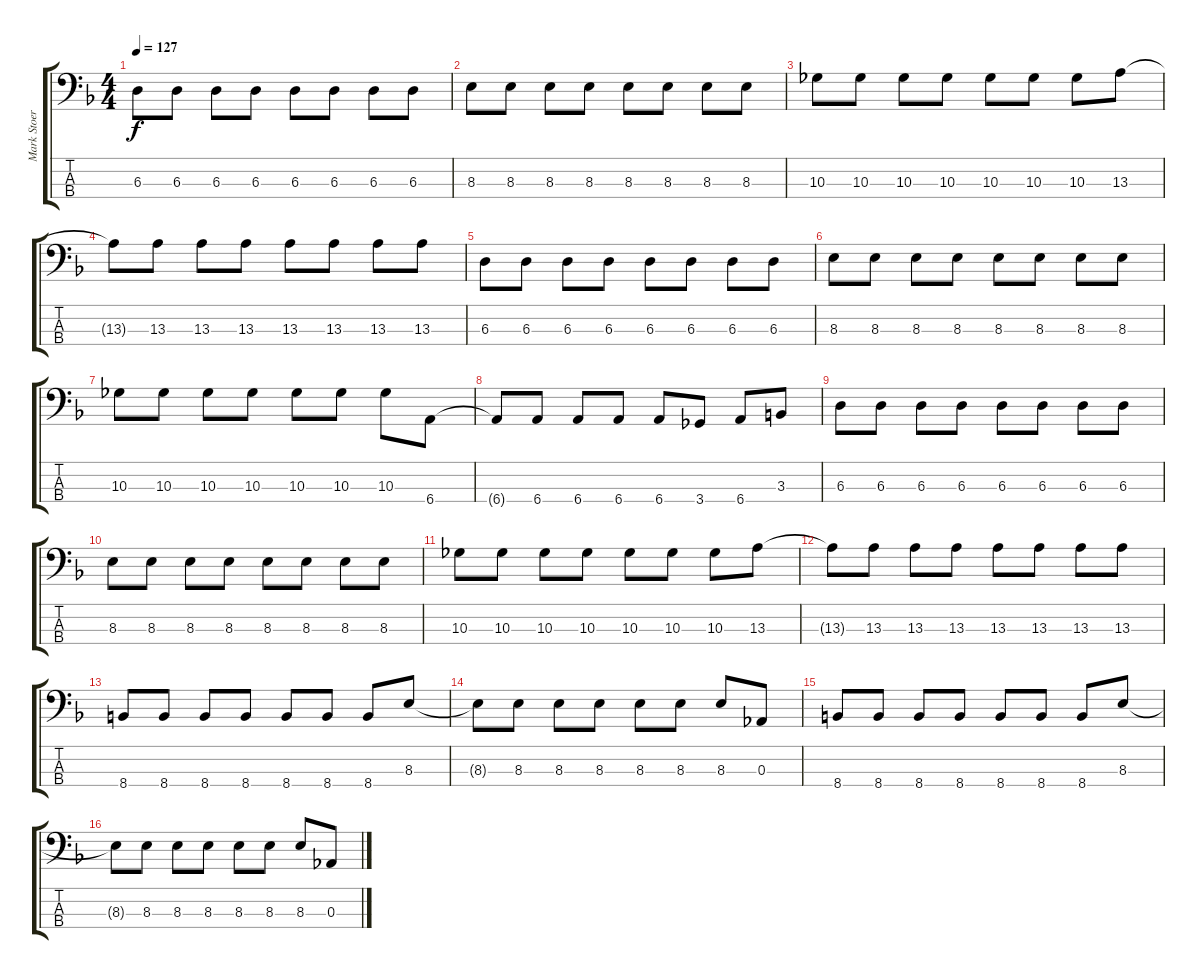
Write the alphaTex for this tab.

\track ("Mark Stoermer" "Mark Stoer") {instrument electricbassfinger}
\staff {score tabs}
\tuning (Gb2 Db2 Ab1 Eb1) {hide}
\ts (4 4)
\tempo 127
\clef f4
\ks f
6.3.8{dy f} 6.3.8 6.3.8 6.3.8 6.3.8 6.3.8 6.3.8 6.3.8 |
8.3.8 8.3.8 8.3.8 8.3.8 8.3.8 8.3.8 8.3.8 8.3.8 |
10.3.8 10.3.8 10.3.8 10.3.8 10.3.8 10.3.8 10.3.8 13.3.8 |
13.3{t}.8 13.3.8 13.3.8 13.3.8 13.3.8 13.3.8 13.3.8 13.3.8 |
6.3.8 6.3.8 6.3.8 6.3.8 6.3.8 6.3.8 6.3.8 6.3.8 |
8.3.8 8.3.8 8.3.8 8.3.8 8.3.8 8.3.8 8.3.8 8.3.8 |
10.3.8 10.3.8 10.3.8 10.3.8 10.3.8 10.3.8 10.3.8 6.4.8 |
6.4{t}.8 6.4.8 6.4.8 6.4.8 6.4.8 3.4.8 6.4.8 3.3.8 |
6.3.8 6.3.8 6.3.8 6.3.8 6.3.8 6.3.8 6.3.8 6.3.8 |
8.3.8 8.3.8 8.3.8 8.3.8 8.3.8 8.3.8 8.3.8 8.3.8 |
10.3.8 10.3.8 10.3.8 10.3.8 10.3.8 10.3.8 10.3.8 13.3.8 |
13.3{t}.8 13.3.8 13.3.8 13.3.8 13.3.8 13.3.8 13.3.8 13.3.8 |
8.4.8 8.4.8 8.4.8 8.4.8 8.4.8 8.4.8 8.4.8 8.3.8 |
8.3{t}.8 8.3.8 8.3.8 8.3.8 8.3.8 8.3.8 8.3.8 0.3.8 |
8.4.8 8.4.8 8.4.8 8.4.8 8.4.8 8.4.8 8.4.8 8.3.8 |
8.3{t}.8 8.3.8 8.3.8 8.3.8 8.3.8 8.3.8 8.3.8 0.3.8
